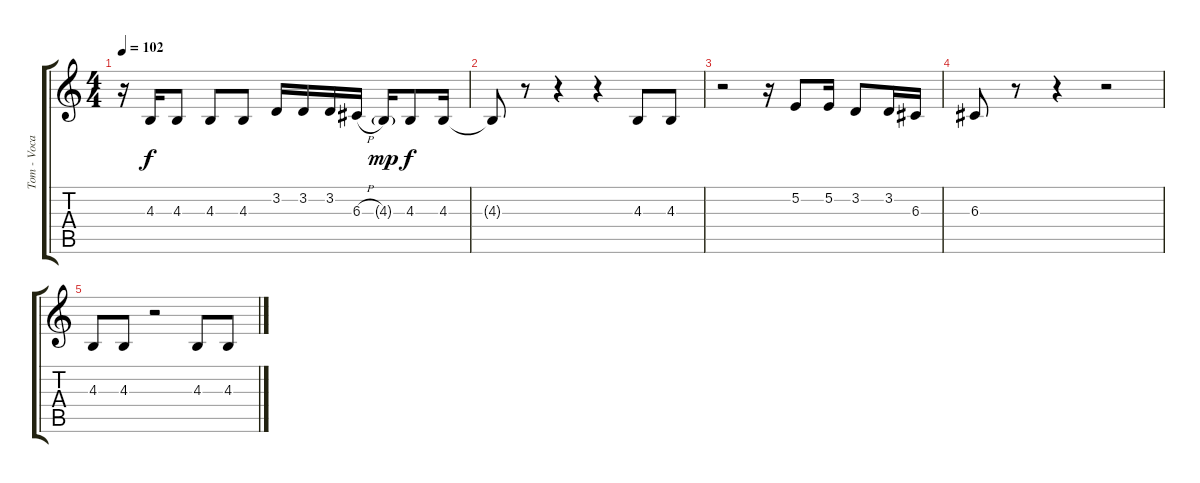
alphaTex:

\track ("Tom - Vocals" "Tom - Voca") {instrument tenorsax}
\staff {score tabs}
\tuning (E4 B3 G3 D3 A2 E2) {hide}
\ts (4 4)
\tempo 102
\clef g2
\ks c
r.16{dy f} 4.3.16 4.3.8 4.3.8 4.3.8 3.2.16 3.2.16 3.2.16 6.3{h}.16 4.3{g}.16{dy mp} 4.3.8{dy f} 4.3.16 |
4.3{t}.8 r.8 r.4 r.4 4.3.8 4.3.8 |
r.2 r.16 5.2.8 5.2.16 3.2.8 3.2.16 6.3.16 |
6.3.8 r.8 r.4 r.2 |
4.3.8 4.3.8 r.2 4.3.8 4.3.8
